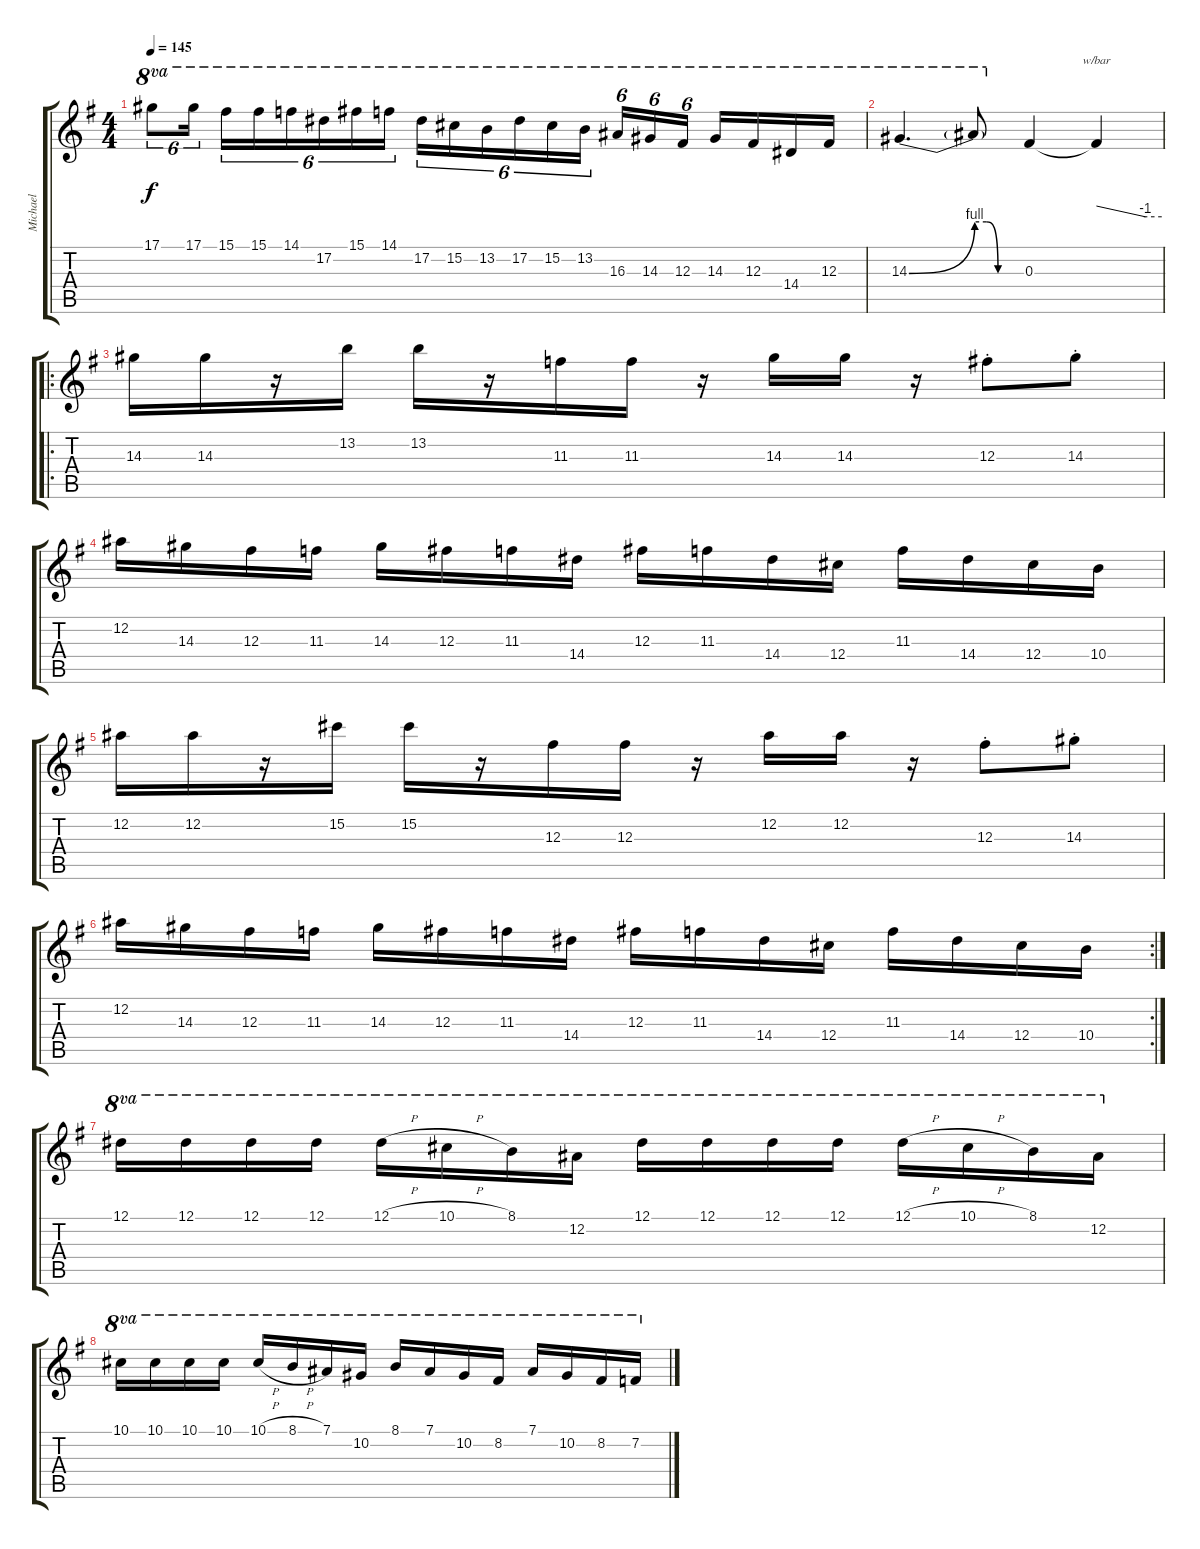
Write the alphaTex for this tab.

\track ("Michael" "Michael") {instrument distortionguitar}
\staff {score tabs}
\tuning (Eb4 Bb3 Gb3 Db3 Ab2 Eb2) {hide}
\ts (4 4)
\tempo 145
\clef g2
\ks eminor
17.1.8{tu (6 4) ot 8va dy f} 17.1.16{tu (6 4) ot 8va beam splitsecondary} 15.1.16{tu (6 4) ot 8va} 15.1.16{tu (6 4) ot 8va} 14.1.16{tu (6 4) ot 8va} 17.2.16{tu (6 4) ot 8va} 15.1.16{tu (6 4) ot 8va} 14.1.16{tu (6 4) ot 8va beam splitsecondary} 17.2.16{tu (6 4) ot 8va} 15.2.16{tu (6 4) ot 8va} 13.2.16{tu (6 4) ot 8va} 17.2.16{tu (6 4) ot 8va} 15.2.16{tu (6 4) ot 8va} 13.2.16{tu (6 4) ot 8va beam splitsecondary} 16.3.16{tu (6 4) ot 8va} 14.3.16{tu (6 4) ot 8va} 12.3.16{tu (6 4) ot 8va} 14.3.16{ot 8va} 12.3.16{ot 8va} 14.4.16{ot 8va} 12.3.16{ot 8va} |
14.3{be (bend 0 0 60 4)}.4{d ot 8va} 14.3{be (custom 0 4 15 4 30 0 60 0) t}.8{ot 8va} 0.3.4 0.3{t}.4{tbe (custom default 0 0 45 -4 60 -4)} |
\ro
14.3.16 14.3.16 r.16 13.2.16 13.2.16 r.16 11.3.16 11.3.16 r.16 14.3.16 14.3.16 r.16 12.3{st}.8 14.3{st}.8 |
12.2.16 14.3.16 12.3.16 11.3.16 14.3.16 12.3.16 11.3.16 14.4.16 12.3.16 11.3.16 14.4.16 12.4.16 11.3.16 14.4.16 12.4.16 10.4.16 |
12.2.16 12.2.16 r.16 15.2.16 15.2.16 r.16 12.3.16 12.3.16 r.16 12.2.16 12.2.16 r.16 12.3{st}.8 14.3{st}.8 |
\rc 2
12.2.16 14.3.16 12.3.16 11.3.16 14.3.16 12.3.16 11.3.16 14.4.16 12.3.16 11.3.16 14.4.16 12.4.16 11.3.16 14.4.16 12.4.16 10.4.16 |
12.1.16{ot 8va} 12.1.16{ot 8va} 12.1.16{ot 8va} 12.1.16{ot 8va} 12.1{h}.16{ot 8va} 10.1{h}.16{ot 8va} 8.1.16{ot 8va} 12.2.16{ot 8va} 12.1.16{ot 8va} 12.1.16{ot 8va} 12.1.16{ot 8va} 12.1.16{ot 8va} 12.1{h}.16{ot 8va} 10.1{h}.16{ot 8va} 8.1.16{ot 8va} 12.2.16{ot 8va} |
10.1.16{ot 8va} 10.1.16{ot 8va} 10.1.16{ot 8va} 10.1.16{ot 8va} 10.1{h}.16{ot 8va} 8.1{h}.16{ot 8va} 7.1.16{ot 8va} 10.2.16{ot 8va} 8.1.16{ot 8va} 7.1.16{ot 8va} 10.2.16{ot 8va} 8.2.16{ot 8va} 7.1.16{ot 8va} 10.2.16{ot 8va} 8.2.16{ot 8va} 7.2.16{ot 8va}
